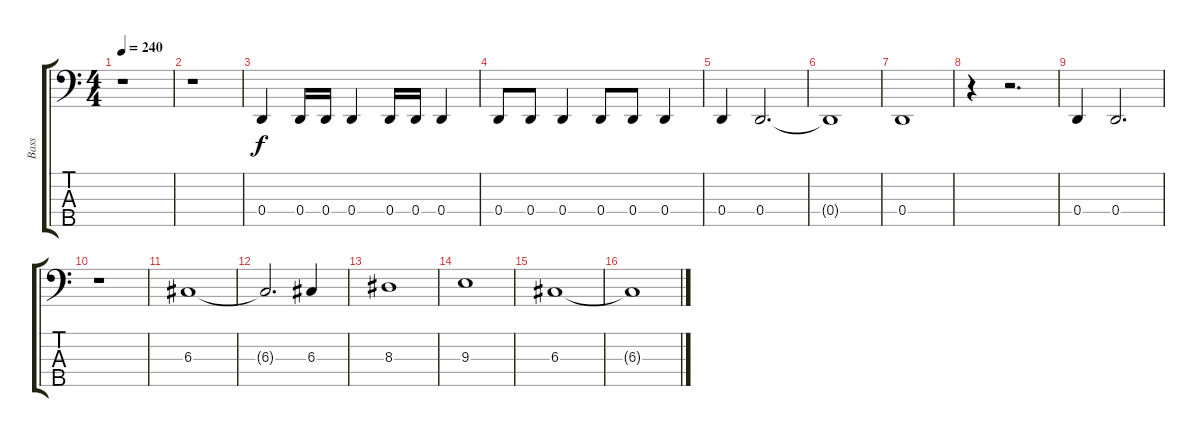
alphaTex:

\track ("Bass" "Bass") {instrument electricbasspick}
\staff {score tabs}
\tuning (F2 C2 G1 D1 A0) {hide}
\ts (4 4)
\tempo 240
\clef f4
\ks c
r.1{dy f} |
r.1 |
0.4.4 0.4.16 0.4.16 0.4.4 0.4.16 0.4.16 0.4.4 |
0.4.8 0.4.8 0.4.4 0.4.8 0.4.8 0.4.4 |
0.4.4 0.4.2{d} |
0.4{t}.1 |
0.4.1 |
r.4 r.2{d} |
0.4.4 0.4.2{d} |
r.1 |
6.3.1 |
6.3{t}.2{d} 6.3.4 |
8.3.1 |
9.3.1 |
6.3.1 |
6.3{t}.1
